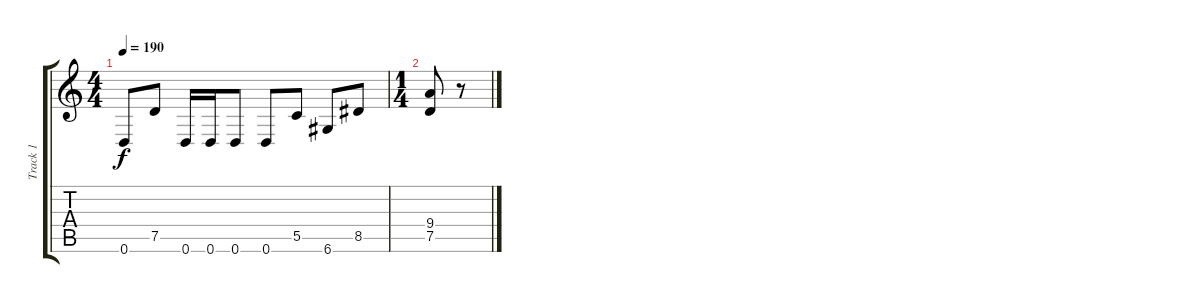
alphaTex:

\track ("Track 1" "Track 1") {instrument distortionguitar}
\staff {score tabs}
\tuning (D4 A3 F3 C3 G2 D2) {hide}
\ts (4 4)
\tempo 190
\clef g2
\ks c
0.6.8{dy f} 7.5.8 0.6.16 0.6.16 0.6.8 0.6.8 5.5.8 6.6.8 8.5.8 |
\ts (1 4)
(9.4 7.5).8 r.8
